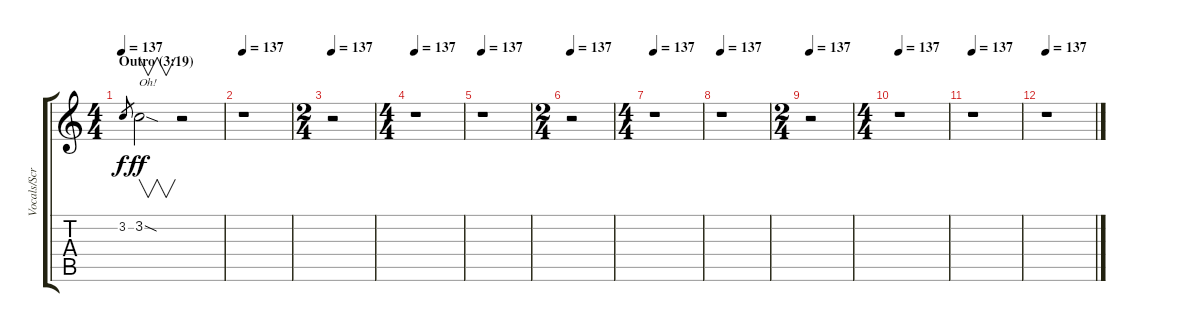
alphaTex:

\track ("Vocals/Screaming" "Vocals/Scr") {instrument guitarharmonics}
\staff {score tabs}
\tuning (D4 A3 F3 C3 G2 C2) {hide}
\ts (4 4)
\section ("" "Outro (3:19)")
\tempo 137
\clef g2
\ks c
3.2.8{gr dy f} 3.2{sod}.2{v txt "Oh!" dy ff} r.2 |
\tempo 137
r.1 |
\ts (2 4)
\tempo 137
r.2 |
\ts (4 4)
\tempo 137
r.1 |
\tempo 137
r.1 |
\ts (2 4)
\tempo 137
r.2 |
\ts (4 4)
\tempo 137
r.1 |
\tempo 137
r.1 |
\ts (2 4)
\tempo 137
r.2 |
\ts (4 4)
\tempo 137
r.1 |
\tempo 137
r.1 |
\tempo 137
r.1
